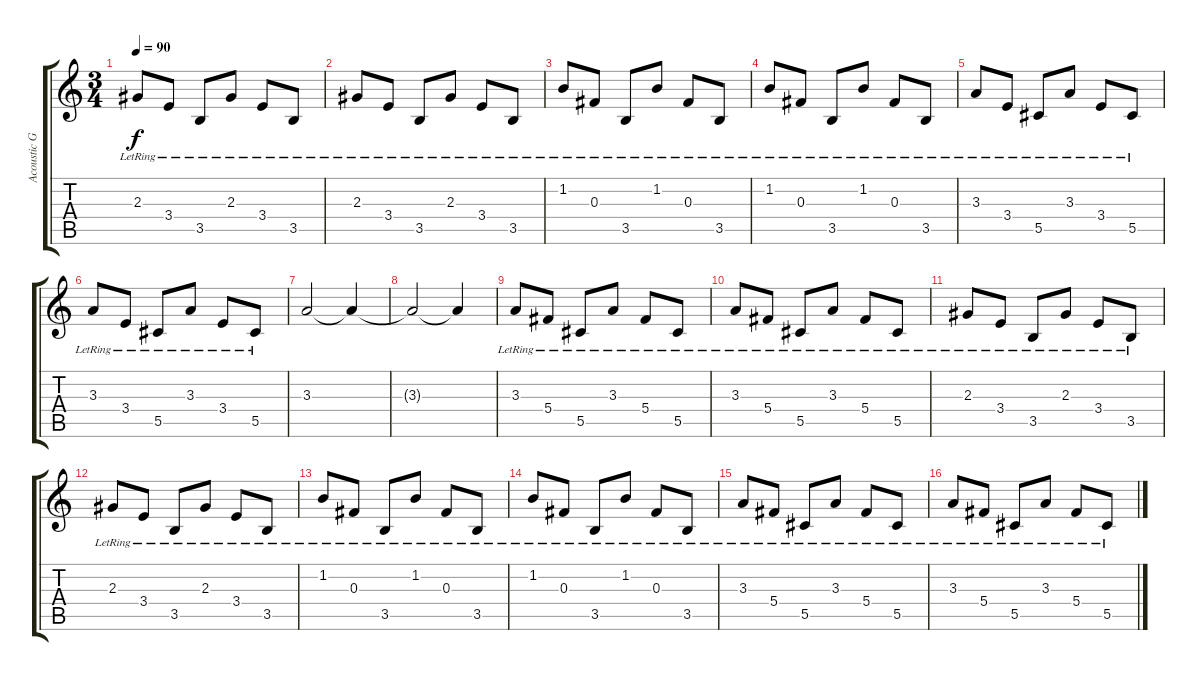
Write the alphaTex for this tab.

\track ("Acoustic Guitar 1" "Acoustic G") {instrument acousticguitarsteel}
\staff {score tabs}
\tuning (Eb4 Bb3 Gb3 Db3 Ab2 Eb2) {hide}
\ts (3 4)
\tempo 90
\clef g2
\ks c
2.3{lr}.8{dy f} 3.4{lr}.8 3.5{lr}.8 2.3{lr}.8 3.4{lr}.8 3.5{lr}.8 |
2.3{lr}.8 3.4{lr}.8 3.5{lr}.8 2.3{lr}.8 3.4{lr}.8 3.5{lr}.8 |
1.2{lr}.8 0.3{lr}.8 3.5{lr}.8 1.2{lr}.8 0.3{lr}.8 3.5{lr}.8 |
1.2{lr}.8 0.3{lr}.8 3.5{lr}.8 1.2{lr}.8 0.3{lr}.8 3.5{lr}.8 |
3.3{lr}.8 3.4{lr}.8 5.5{lr}.8 3.3{lr}.8 3.4{lr}.8 5.5{lr}.8 |
3.3{lr}.8 3.4{lr}.8 5.5{lr}.8 3.3{lr}.8 3.4{lr}.8 5.5{lr}.8 |
3.3.2 3.3{t}.4 |
3.3{t}.2 3.3{t}.4 |
3.3{lr}.8 5.4{lr}.8 5.5{lr}.8 3.3{lr}.8 5.4{lr}.8 5.5{lr}.8 |
3.3{lr}.8 5.4{lr}.8 5.5{lr}.8 3.3{lr}.8 5.4{lr}.8 5.5{lr}.8 |
2.3{lr}.8 3.4{lr}.8 3.5{lr}.8 2.3{lr}.8 3.4{lr}.8 3.5{lr}.8 |
2.3{lr}.8 3.4{lr}.8 3.5{lr}.8 2.3{lr}.8 3.4{lr}.8 3.5{lr}.8 |
1.2{lr}.8 0.3{lr}.8 3.5{lr}.8 1.2{lr}.8 0.3{lr}.8 3.5{lr}.8 |
1.2{lr}.8 0.3{lr}.8 3.5{lr}.8 1.2{lr}.8 0.3{lr}.8 3.5{lr}.8 |
3.3{lr}.8 5.4{lr}.8 5.5{lr}.8 3.3{lr}.8 5.4{lr}.8 5.5{lr}.8 |
3.3{lr}.8 5.4{lr}.8 5.5{lr}.8 3.3{lr}.8 5.4{lr}.8 5.5{lr}.8
